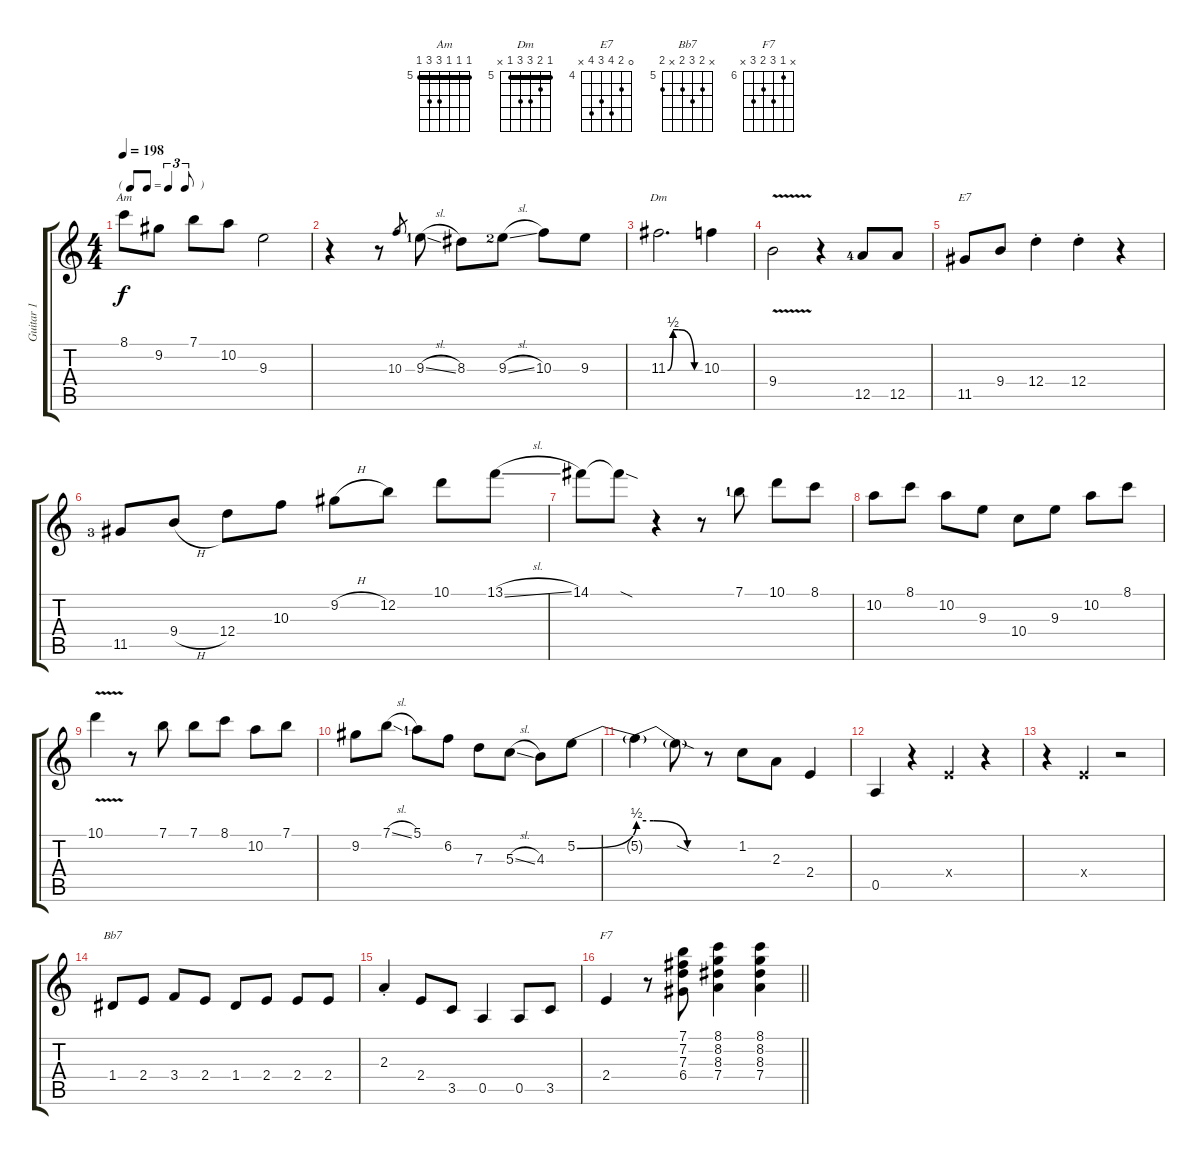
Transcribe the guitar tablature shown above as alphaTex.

\track ("Guitar 1" "Guitar 1") {instrument acousticguitarnylon}
\staff {score tabs}
\tuning (E4 B3 G3 D3 A2 E2) {hide}
\chord ("Am" 5 5 5 7 7 5) {firstfret 5 barre 5}
\chord ("Dm" 5 6 7 7 5 x) {firstfret 5 barre 5}
\chord ("E7" 0 5 7 6 7 x) {firstfret 4}
\chord ("Bb7" x 6 7 6 x 6) {firstfret 5}
\chord ("F7" x 6 8 7 8 x) {firstfret 6}
\ts (4 4)
\tf triplet8th
\tempo 198
\clef g2
\ks c
8.1.8{ch "Am" dy f} 9.2.8 7.1.8 10.2.8 9.3.2 |
r.4 r.8 10.3.8{gr} 9.3{sl lf 2}.8 8.3.8 9.3{sl lf 3}.8 10.3.8 9.3.8 |
11.3{be (custom 0 0 10 2 20 2 50 0 60 0)}.2{d ch "Dm"} 10.3.4 |
9.4{v}.2 r.4 12.5{lf 5}.8 12.5.8 |
11.5.8{ch "E7"} 9.4.8 12.4{st}.4 12.4{st}.4 r.4 |
11.5{lf 4}.8 9.4{h}.8 12.4.8 10.3.8 9.2{h}.8 12.2.8 10.1.8 13.1{sl}.8 |
14.1.8 14.1{sod t}.8 r.4 r.8 7.1{lf 2}.8 10.1.8 8.1.8 |
10.2.8 8.1.8 10.2.8 9.3.8 10.4.8 9.3.8 10.2.8 8.1.8 |
10.1{v}.4 r.8 7.1.8 7.1.8 8.1.8 10.2.8 7.1.8 |
9.2.8 7.1{sl}.8 5.1{lf 2}.8 6.2.8 7.3.8 5.3{sl}.8 4.3.8 5.2{be (bend 0 0 60 2)}.8 |
5.2{be (custom 0 2 15 2 45 0 60 0) t}.4 5.2{sod t}.8 r.8 1.2.8 2.3.8 2.4.4 |
0.5.4 r.4 2.4{x}.4 r.4 |
r.4 2.4{x}.4 r.2 |
1.4.8{ch "Bb7"} 2.4.8 3.4.8 2.4.8 1.4.8 2.4.8 2.4.8 2.4.8 |
2.3{st}.4 2.4.8 3.5.8 0.5.4 0.5.8 3.5.8 |
\barLineRight lightlight
2.4.4{ch "F7"} r.8 (7.1 7.2 7.3 6.4).8 (8.1 8.2 8.3 7.4).4 (8.1 8.2 8.3 7.4).4
